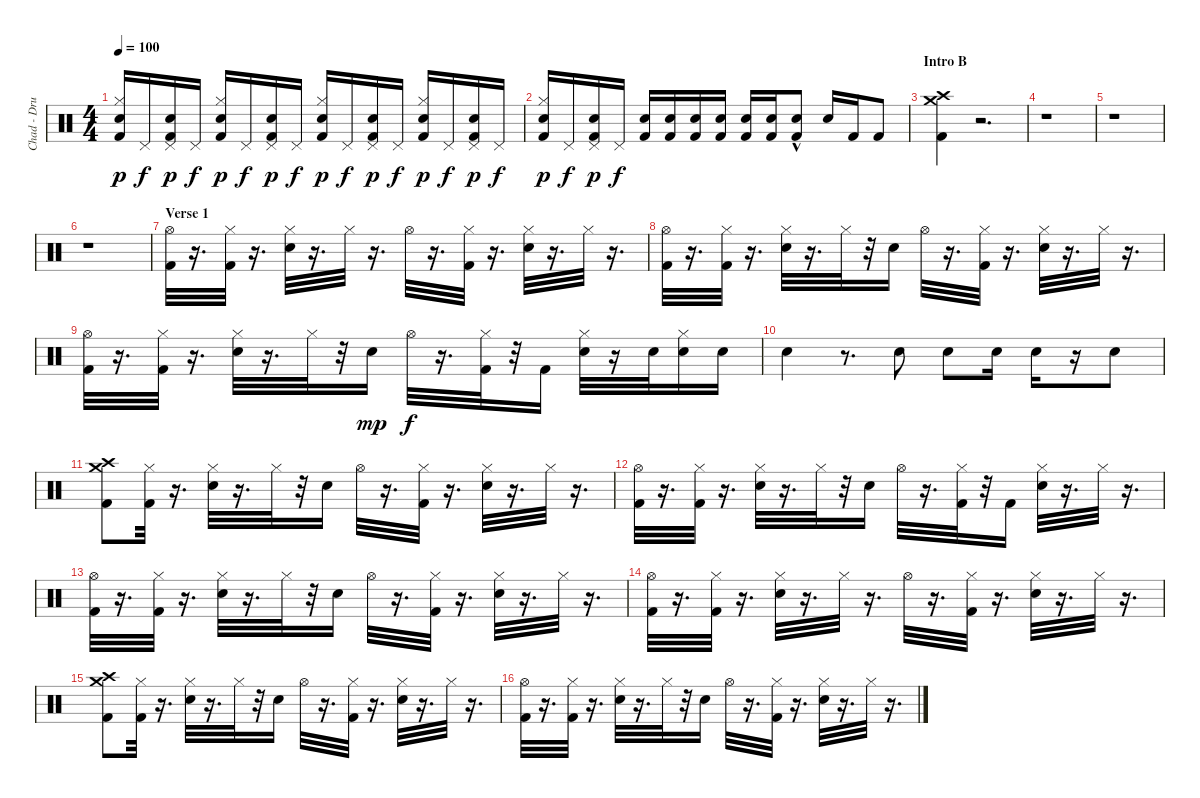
\track ("Chad - Drums" "Chad - Dru") {instrument percussion}
\staff {score}
\articulation defaults
\ts (4 4)
\tempo 100
\clef neutral
\ks c
("Snare (hit) 2" "Hi-Hat (closed)" "Kick (hit) 2").16{dy p} "Pedal Hi-Hat (hit)".16{dy f} ("Snare (hit) 2" "Kick (hit) 2" "Pedal Hi-Hat (hit)").16{dy p} "Pedal Hi-Hat (hit)".16{dy f} ("Snare (hit) 2" "Hi-Hat (closed)" "Kick (hit) 2").16{dy p} "Pedal Hi-Hat (hit)".16{dy f} ("Snare (hit) 2" "Pedal Hi-Hat (hit)" "Kick (hit) 2").16{dy p} "Pedal Hi-Hat (hit)".16{dy f} ("Snare (hit) 2" "Hi-Hat (closed)" "Kick (hit) 2").16{dy p} "Pedal Hi-Hat (hit)".16{dy f} ("Snare (hit) 2" "Kick (hit) 2" "Pedal Hi-Hat (hit)").16{dy p} "Pedal Hi-Hat (hit)".16{dy f} ("Snare (hit) 2" "Hi-Hat (closed)" "Kick (hit) 2").16{dy p} "Pedal Hi-Hat (hit)".16{dy f} ("Snare (hit) 2" "Kick (hit) 2" "Pedal Hi-Hat (hit)").16{dy p} "Pedal Hi-Hat (hit)".16{dy f} |
("Hi-Hat (closed)" "Snare (hit) 2" "Kick (hit) 2").16{dy p} "Pedal Hi-Hat (hit)".16{dy f} ("Snare (hit) 2" "Kick (hit) 2" "Pedal Hi-Hat (hit)").16{dy p} "Pedal Hi-Hat (hit)".16{dy f} ("Kick (hit) 2" "Snare (hit) 2").16 ("Kick (hit) 2" "Snare (hit) 2").16 ("Kick (hit) 2" "Snare (hit) 2").16 ("Kick (hit) 2" "Snare (hit) 2").16 ("Kick (hit) 2" "Snare (hit) 2").16 ("Kick (hit) 2" "Snare (hit) 2").16 ("Kick (hit) 2"{hac} "Snare (hit) 2").8 "Snare (hit) 2".16 "Kick (hit) 2".16 "Kick (hit) 2".8 |
\section ("" "Intro B")
("Crash medium (hit)" "Crash high (hit)" "Kick (hit) 2").4 r.2{d} |
r.1 |
r.1 |
r.1 |
\section ("" "Verse 1")
("Hi-Hat (open)" "Kick (hit) 2").32 r.16{d} ("Hi-Hat (closed)" "Kick (hit) 2").32 r.16{d} ("Snare (hit) 2" "Hi-Hat (closed)").32 r.16{d} "Hi-Hat (closed)".32 r.16{d} "Hi-Hat (open)".32 r.16{d} ("Hi-Hat (closed)" "Kick (hit) 2").32 r.16{d} ("Hi-Hat (closed)" "Snare (hit) 2").32 r.16{d} "Hi-Hat (closed)".32 r.16{d} |
("Kick (hit) 2" "Hi-Hat (open)").32 r.16{d} ("Kick (hit) 2" "Hi-Hat (closed)").32 r.16{d} ("Hi-Hat (closed)" "Snare (hit) 2").32 r.16{d} "Hi-Hat (closed)".32 r.32 "Snare (hit) 2".16 "Hi-Hat (open)".32 r.16{d} ("Hi-Hat (closed)" "Kick (hit) 2").32 r.16{d} ("Hi-Hat (closed)" "Snare (hit) 2").32 r.16{d} "Hi-Hat (closed)".32 r.16{d} |
("Kick (hit) 2" "Hi-Hat (open)").32 r.16{d} ("Hi-Hat (closed)" "Kick (hit) 2").32 r.16{d} ("Snare (hit) 2" "Hi-Hat (closed)").32 r.16{d} "Hi-Hat (closed)".32 r.32 "Snare (hit) 2".16{dy mp} "Hi-Hat (open)".32{dy f} r.16{d} ("Hi-Hat (closed)" "Kick (hit) 2").32 r.32 "Kick (hit) 2".16 ("Hi-Hat (closed)" "Snare (hit) 2").32 r.16 "Snare (hit) 2".32 ("Snare (hit) 2" "Hi-Hat (closed)").16 "Snare (hit) 2".16 |
"Snare (hit) 2".4 r.8{d} "Snare (hit) 2".8 "Snare (hit) 2".8 "Snare (hit) 2".16 "Snare (hit) 2".16 r.16 "Snare (hit) 2".8 |
("Crash medium (hit)" "Crash high (hit)" "Kick (hit) 2").8 ("Kick (hit) 2" "Hi-Hat (closed)").32 r.16{d} ("Snare (hit) 2" "Hi-Hat (closed)").32 r.16{d} "Hi-Hat (closed)".32 r.32 "Snare (hit) 2".16 "Hi-Hat (open)".32 r.16{d} ("Hi-Hat (closed)" "Kick (hit) 2").32 r.16{d} ("Snare (hit) 2" "Hi-Hat (closed)").32 r.16{d} "Hi-Hat (closed)".32 r.16{d} |
("Kick (hit) 2" "Hi-Hat (open)").32 r.16{d} ("Hi-Hat (closed)" "Kick (hit) 2").32 r.16{d} ("Snare (hit) 2" "Hi-Hat (closed)").32 r.16{d} "Hi-Hat (closed)".32 r.32 "Snare (hit) 2".16 "Hi-Hat (open)".32 r.16{d} ("Hi-Hat (closed)" "Kick (hit) 2").32 r.32 "Kick (hit) 2".16 ("Hi-Hat (closed)" "Snare (hit) 2").32 r.16{d} "Hi-Hat (closed)".32 r.16{d} |
("Kick (hit) 2" "Hi-Hat (open)").32 r.16{d} ("Hi-Hat (closed)" "Kick (hit) 2").32 r.16{d} ("Hi-Hat (closed)" "Snare (hit) 2").32 r.16{d} "Hi-Hat (closed)".32 r.32 "Snare (hit) 2".16 "Hi-Hat (open)".32 r.16{d} ("Hi-Hat (closed)" "Kick (hit) 2").32 r.16{d} ("Hi-Hat (closed)" "Snare (hit) 2").32 r.16{d} "Hi-Hat (closed)".32 r.16{d} |
("Hi-Hat (open)" "Kick (hit) 2").32 r.16{d} ("Hi-Hat (closed)" "Kick (hit) 2").32 r.16{d} ("Snare (hit) 2" "Hi-Hat (closed)").32 r.16{d} "Hi-Hat (closed)".32 r.16{d} "Hi-Hat (open)".32 r.16{d} ("Hi-Hat (closed)" "Kick (hit) 2").32 r.16{d} ("Hi-Hat (closed)" "Snare (hit) 2").32 r.16{d} "Hi-Hat (closed)".32 r.16{d} |
("Crash medium (hit)" "Kick (hit) 2" "Crash high (hit)").8 ("Kick (hit) 2" "Hi-Hat (closed)").32 r.16{d} ("Hi-Hat (closed)" "Snare (hit) 2").32 r.16{d} "Hi-Hat (closed)".32 r.32 "Snare (hit) 2".16 "Hi-Hat (open)".32 r.16{d} ("Hi-Hat (closed)" "Kick (hit) 2").32 r.16{d} ("Hi-Hat (closed)" "Snare (hit) 2").32 r.16{d} "Hi-Hat (closed)".32 r.16{d} |
("Kick (hit) 2" "Hi-Hat (open)").32 r.16{d} ("Hi-Hat (closed)" "Kick (hit) 2").32 r.16{d} ("Snare (hit) 2" "Hi-Hat (closed)").32 r.16{d} "Hi-Hat (closed)".32 r.32 "Snare (hit) 2".16 "Hi-Hat (open)".32 r.16{d} ("Hi-Hat (closed)" "Kick (hit) 2").32 r.16{d} ("Snare (hit) 2" "Hi-Hat (closed)").32 r.16{d} "Hi-Hat (closed)".32 r.16{d}
